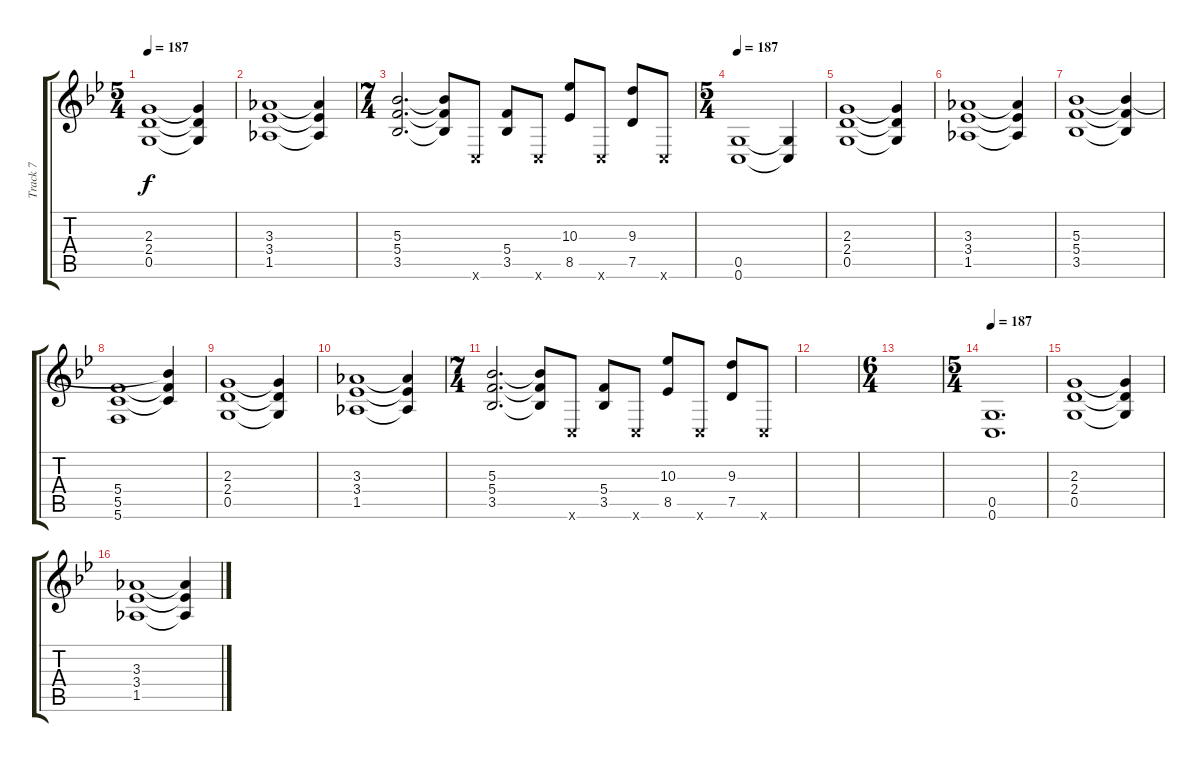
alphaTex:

\track ("Track 7" "Track 7") {instrument distortionguitar}
\staff {score tabs}
\tuning (D4 A3 F3 C3 G2 C2) {hide}
\ts (5 4)
\tempo 187
\clef g2
\ks bb
(2.3 2.4 0.5).1{dy f} (2.3{t} 2.4{t} 0.5{t}).4 |
(3.3 3.4 1.5).1 (3.3{t} 3.4{t} 1.5{t}).4 |
\ts (7 4)
(5.3 5.4 3.5).2{d} (5.3{t} 5.4{t} 3.5{t}).8 0.6{x}.8 (5.4 3.5).8 0.6{x}.8 (10.3 8.5).8 0.6{x}.8 (9.3 7.5).8 0.6{x}.8 |
\ts (5 4)
\tempo 187
(0.5 0.6).1 (0.5{t} 0.6{t}).4 |
(2.3 2.4 0.5).1 (2.3{t} 2.4{t} 0.5{t}).4 |
(3.3 3.4 1.5).1 (3.3{t} 3.4{t} 1.5{t}).4 |
(5.3 5.4 3.5).1 (5.3{t} 5.4{t} 3.5{t}).4 |
(5.4 5.5 5.6).1 (5.3{t} 5.4{t} 5.5{t}).4 |
(2.3 2.4 0.5).1 (2.3{t} 2.4{t} 0.5{t}).4 |
(3.3 3.4 1.5).1 (3.3{t} 3.4{t} 1.5{t}).4 |
\ts (7 4)
(5.3 5.4 3.5).2{d} (5.3{t} 5.4{t} 3.5{t}).8 0.6{x}.8 (5.4 3.5).8 0.6{x}.8 (10.3 8.5).8 0.6{x}.8 (9.3 7.5).8 0.6{x}.8 |
|
\ts (6 4)
|
\ts (5 4)
\tempo 187
(0.5 0.6).1{d} |
(2.3 2.4 0.5).1 (2.3{t} 2.4{t} 0.5{t}).4 |
(3.3 3.4 1.5).1 (3.3{t} 3.4{t} 1.5{t}).4
